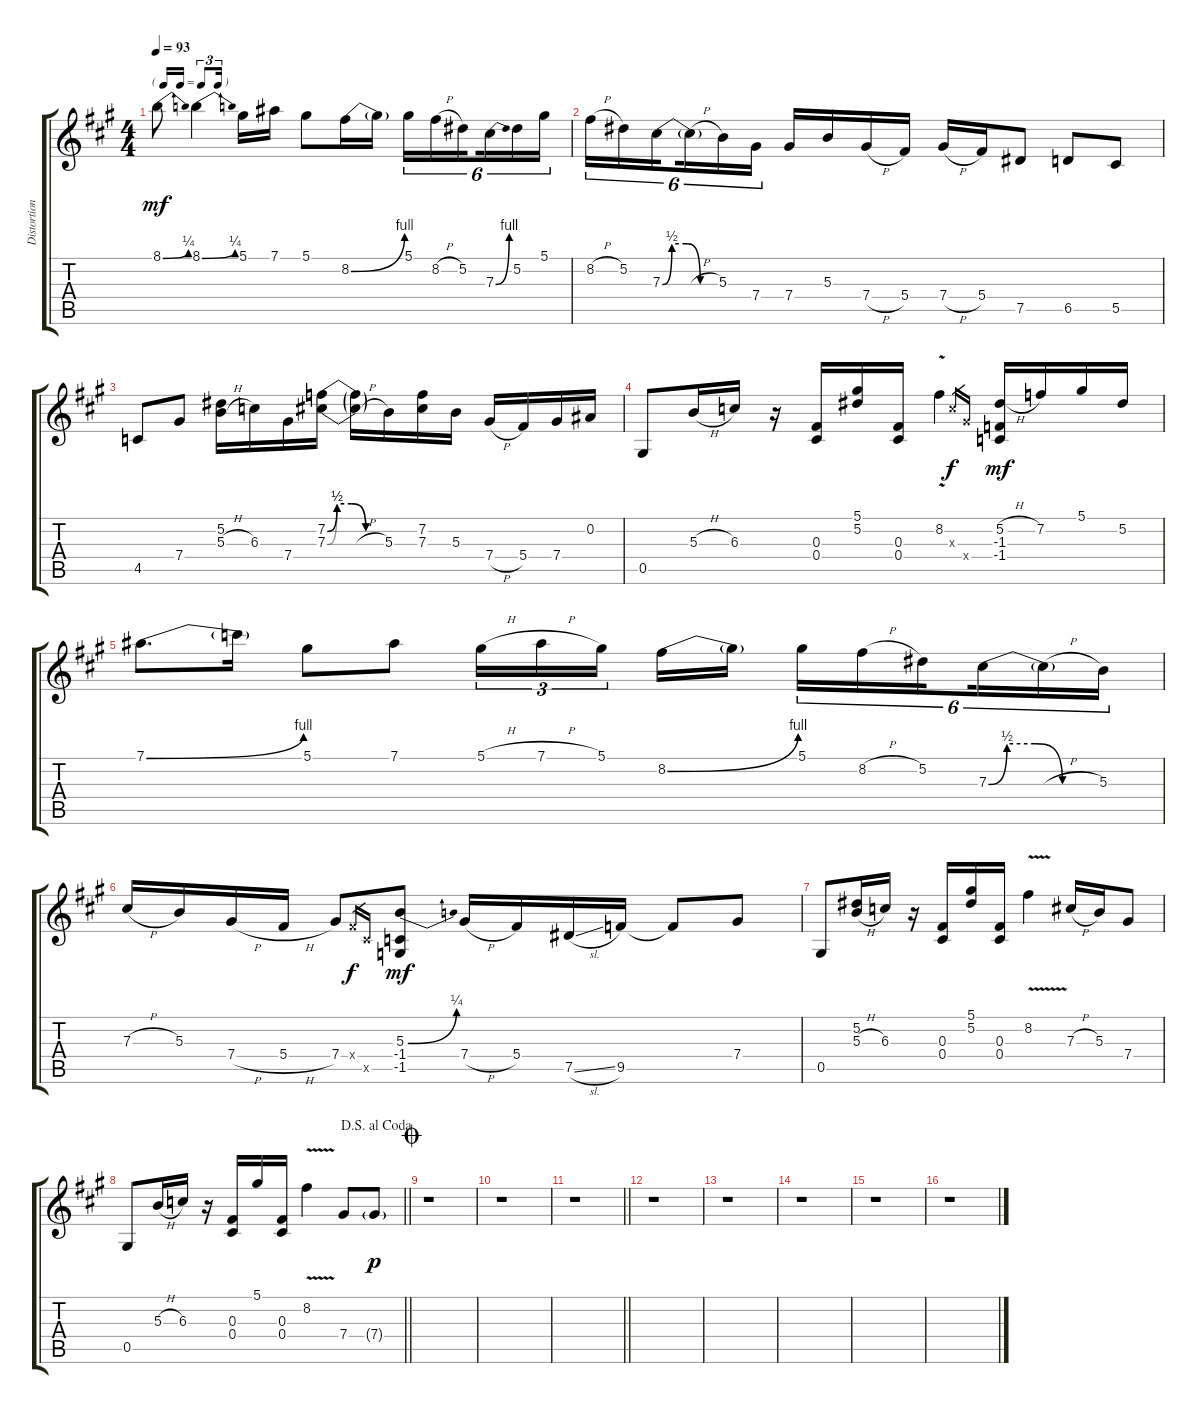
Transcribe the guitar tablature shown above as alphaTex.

\track ("Distortion Gtr" "Distortion") {instrument distortionguitar}
\staff {score tabs}
\tuning (Eb4 Bb3 Gb3 Db3 Ab2 Eb2) {hide}
\ts (4 4)
\tf triplet16th
\tempo 93
\clef g2
\ks a
8.1{be (bend 0 0 60 1) t}.8{dy mf} 8.1{be (bend 0 0 60 1)}.4 5.1.16 7.1.16 5.1.8 8.2{be (bend 0 0 60 4)}.16 8.2{t}.16 5.1.16{tu (6 4)} 8.2{h}.16{tu (6 4)} 5.2.16{tu (6 4) beam splitsecondary} 7.3{be (bend 0 0 60 4)}.16{tu (6 4)} 5.2.16{tu (6 4)} 5.1.16{tu (6 4)} |
8.2{h}.16{tu (6 4)} 5.2.16{tu (6 4)} 7.3{be (custom 0 0 10 2 25 2 40 0 60 0)}.16{tu (6 4) beam splitsecondary} 7.3{h t}.16{tu (6 4)} 5.3.16{tu (6 4)} 7.4.16{tu (6 4)} 7.4.16 5.3.16 7.4{h}.16 5.4.16 7.4{h}.16 5.4.16 7.5.8 6.5.8 5.5.8 |
4.5.8 7.4.8 (5.2 5.3{h}).16 6.3.16 7.4.16 (7.2{be (custom 0 0 10 2 25 2 40 0 60 0)} 7.3{be (custom 0 0 10 2 25 2 40 0 60 0)}).16 (7.2{t} 7.3{h t}).16 5.3.16 (7.2 7.3).16 5.3.16 7.4{h}.16 5.4.16 7.4.16 0.2.16 |
0.5.8 5.3{h}.16 6.3.16 r.16 (0.3 0.4).16 (5.1 5.2).16 (0.3 0.4).16 8.2{v}.4 6.3{x}.16{gr dy f} 7.4{x}.16{gr} (5.2{h} -1.3 -1.4).16{dy mf} 7.2.16 5.1.16 5.2.16 |
7.1{be (bend 0 0 60 4)}.8{d} 7.1{t}.16 5.1.8 7.1.8 5.1{h}.16{tu (3 2)} 7.1{h}.16{tu (3 2)} 5.1.16{tu (3 2) beam splitsecondary} 8.2{be (bend 0 0 60 4)}.16 8.2{t}.16 5.1.16{tu (6 4)} 8.2{h}.16{tu (6 4)} 5.2.16{tu (6 4) beam splitsecondary} 7.3{be (custom 0 0 10 2 25 2 40 0 60 0)}.16{tu (6 4)} 7.3{h t}.16{tu (6 4)} 5.3.16{tu (6 4)} |
7.3{h}.16 5.3.16 7.4{h}.16 5.4{h}.16 7.4.8 5.4{x}.16{gr dy f} 5.5{x}.16{gr} (5.3{be (bend 0 0 60 1)} -1.4 -1.5).8{dy mf} 7.4{h}.16 5.4.16 7.5{sl}.16 9.5.16 9.5{t}.8 7.4.8 |
0.5.8 (5.2 5.3{h}).16 6.3.16 r.16 (0.3 0.4).16 (5.1 5.2).16 (0.3 0.4).16 8.2{v}.4 7.3{h}.16 5.3.16 7.4.8 |
\jump dalsegnoalcoda
\barLineRight lightlight
0.5.8 5.3{h}.16 6.3.16 r.16 (0.3 0.4).16 5.1.16 (0.3 0.4).16 8.2{v}.4 7.4.8 7.4{g}.8{dy p} |
\jump coda
r.1 |
r.1 |
\barLineRight lightlight
r.1 |
r.1 |
r.1 |
r.1 |
r.1 |
r.1
